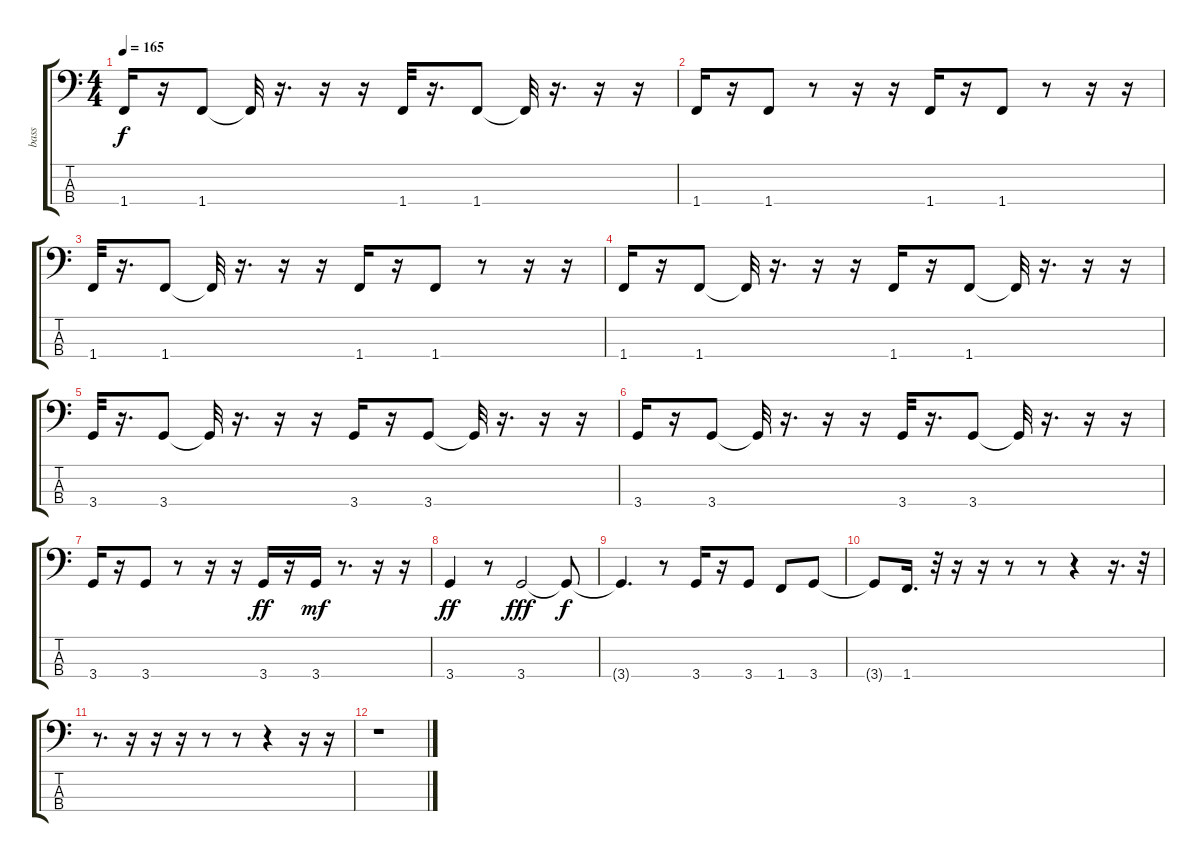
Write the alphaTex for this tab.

\track ("bass" "bass") {instrument electricbassfinger}
\staff {score tabs}
\tuning (G2 D2 A1 E1) {hide}
\ts (4 4)
\tempo 165
\clef f4
\ks c
1.4.16{dy f} r.16 1.4.8 1.4{t}.32 r.16{d} r.16 r.16 1.4.32 r.16{d} 1.4.8 1.4{t}.32 r.16{d} r.16 r.16 |
1.4.16 r.16 1.4.8 r.8 r.16 r.16 1.4.16 r.16 1.4.8 r.8 r.16 r.16 |
1.4.32 r.16{d} 1.4.8 1.4{t}.32 r.16{d} r.16 r.16 1.4.16 r.16 1.4.8 r.8 r.16 r.16 |
1.4.16 r.16 1.4.8 1.4{t}.32 r.16{d} r.16 r.16 1.4.16 r.16 1.4.8 1.4{t}.32 r.16{d} r.16 r.16 |
3.4.32 r.16{d} 3.4.8 3.4{t}.32 r.16{d} r.16 r.16 3.4.16 r.16 3.4.8 3.4{t}.32 r.16{d} r.16 r.16 |
3.4.16 r.16 3.4.8 3.4{t}.32 r.16{d} r.16 r.16 3.4.32 r.16{d} 3.4.8 3.4{t}.32 r.16{d} r.16 r.16 |
3.4.16 r.16 3.4.8 r.8 r.16 r.16 3.4.16{dy ff} r.16 3.4.16{dy mf} r.8{d} r.16 r.16 |
3.4.4{dy ff} r.8 3.4.2{dy fff} 3.4{t}.8{dy f} |
3.4{t}.4{d} r.8 3.4.16 r.16 3.4.8 1.4.8 3.4.8 |
3.4{t}.8 1.4.16{d} r.32 r.16 r.16 r.8 r.8 r.4 r.16{d} r.32 |
r.8{d} r.16 r.16 r.16 r.8 r.8 r.4 r.16 r.16 |
r.1
